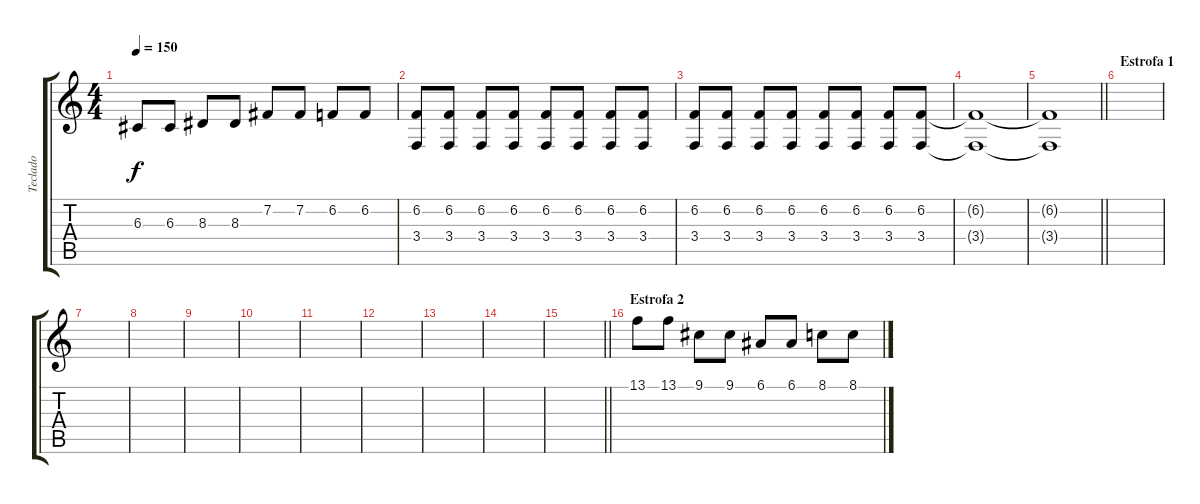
\track ("Teclado" "Teclado") {instrument electricgrandpiano}
\staff {score tabs}
\tuning (E4 B3 G3 D3 A2 E2) {hide}
\ts (4 4)
\tempo 150
\clef g2
\ks c
6.3.8{dy f} 6.3.8 8.3.8 8.3.8 7.2.8 7.2.8 6.2.8 6.2.8 |
(6.2 3.4).8 (6.2 3.4).8 (6.2 3.4).8 (6.2 3.4).8 (6.2 3.4).8 (6.2 3.4).8 (6.2 3.4).8 (6.2 3.4).8 |
(6.2 3.4).8 (6.2 3.4).8 (6.2 3.4).8 (6.2 3.4).8 (6.2 3.4).8 (6.2 3.4).8 (6.2 3.4).8 (6.2 3.4).8 |
(6.2{t} 3.4{t}).1 |
\barLineRight lightlight
(6.2{t} 3.4{t}).1 |
\section ("" "Estrofa 1")
|
|
|
|
|
|
|
|
|
\barLineRight lightlight
|
\section ("" "Estrofa 2")
13.1.8 13.1.8 9.1.8 9.1.8 6.1.8 6.1.8 8.1.8 8.1.8
